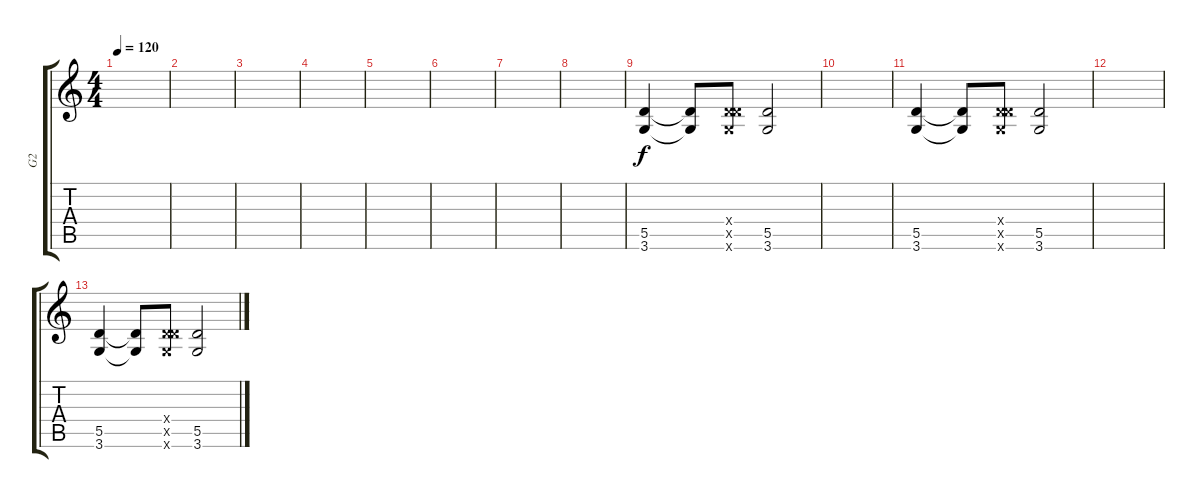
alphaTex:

\track ("G2" "G2") {instrument distortionguitar}
\staff {score tabs}
\tuning (E4 B3 G3 D3 A2 E2) {hide}
\ts (4 4)
\tempo 120
\clef g2
\ks c
|
|
|
|
|
|
|
|
(5.5 3.6).4 (5.5{t} 3.6{t}).8 (0.4{x} 5.5{x} 3.6{x}).8 (5.5 3.6).2 |
|
(5.5 3.6).4 (5.5{t} 3.6{t}).8 (0.4{x} 5.5{x} 3.6{x}).8 (5.5 3.6).2 |
|
(5.5 3.6).4 (5.5{t} 3.6{t}).8 (0.4{x} 5.5{x} 3.6{x}).8 (5.5 3.6).2
